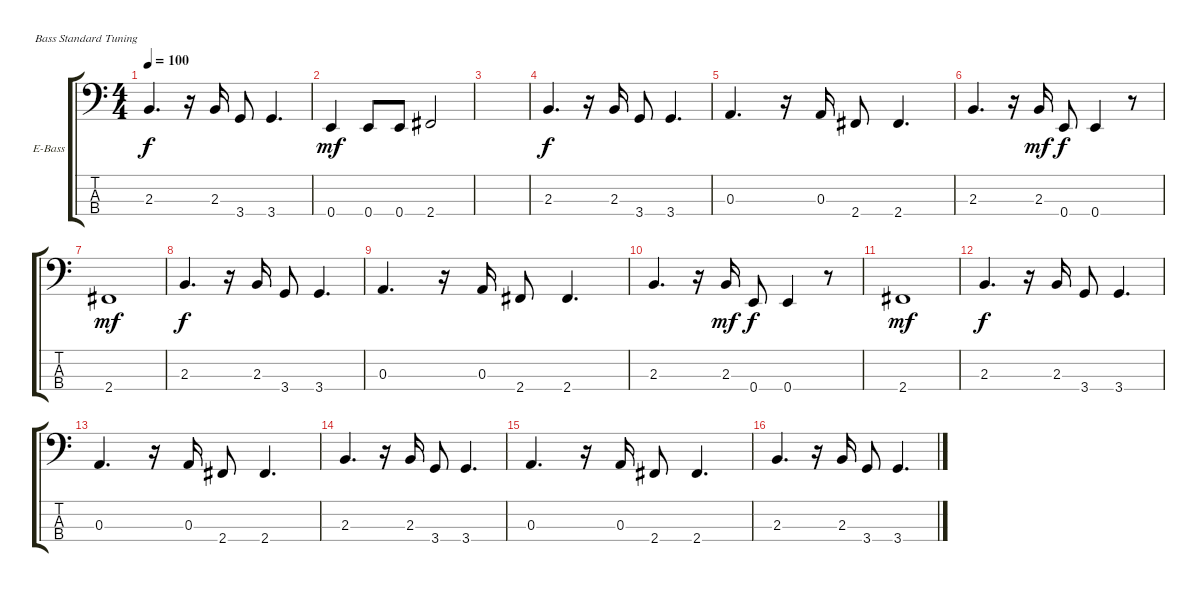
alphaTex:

\defaultSystemsLayout 4
\bracketExtendMode groupsimilarinstruments
\firstSystemTrackNameOrientation horizontal
\otherSystemsTrackNameOrientation horizontal
\track ("Ilia" "E-Bass") {instrument electricbassfinger}
\staff {score tabs}
\tuning (G2 D2 A1 E1)
\ts (4 4)
\tempo 100
\clef f4
\ks c
2.3.4{d dy f} r.16 2.3.16 3.4.8 3.4.4{d} |
0.4.4{dy mf} 0.4.8 0.4.8 2.4.2 |
|
2.3.4{d dy f} r.16 2.3.16 3.4.8 3.4.4{d} |
0.3.4{d} r.16 0.3.16 2.4.8 2.4.4{d} |
2.3.4{d} r.16 2.3.16{dy mf} 0.4.8{dy f} 0.4.4 r.8 |
2.4.1{dy mf} |
2.3.4{d dy f} r.16 2.3.16 3.4.8 3.4.4{d} |
0.3.4{d} r.16 0.3.16 2.4.8 2.4.4{d} |
2.3.4{d} r.16 2.3.16{dy mf} 0.4.8{dy f} 0.4.4 r.8 |
2.4.1{dy mf} |
2.3.4{d dy f} r.16 2.3.16 3.4.8 3.4.4{d} |
0.3.4{d} r.16 0.3.16 2.4.8 2.4.4{d} |
2.3.4{d} r.16 2.3.16 3.4.8 3.4.4{d} |
0.3.4{d} r.16 0.3.16 2.4.8 2.4.4{d} |
2.3.4{d} r.16 2.3.16 3.4.8 3.4.4{d}
